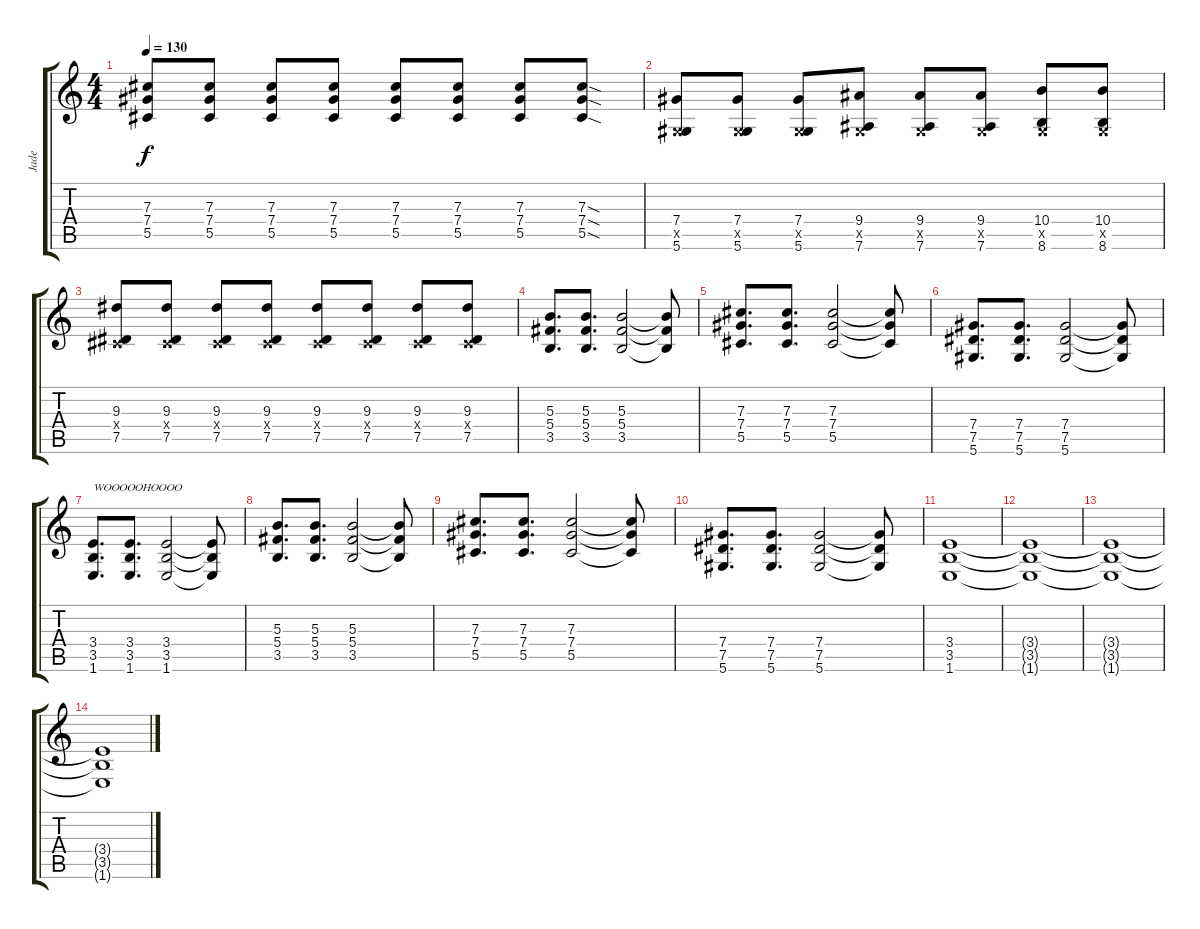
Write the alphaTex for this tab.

\track ("Jade  " "Jade  ") {instrument electricguitarclean}
\staff {score tabs}
\tuning (Eb4 Bb3 Gb3 Db3 Ab2 Eb2) {hide}
\ts (4 4)
\tempo 130
\clef g2
\ks c
(7.3 7.4 5.5).8{dy f} (7.3 7.4 5.5).8 (7.3 7.4 5.5).8 (7.3 7.4 5.5).8 (7.3 7.4 5.5).8 (7.3 7.4 5.5).8 (7.3 7.4 5.5).8 (7.3{sod} 7.4{sod} 5.5{sod}).8 |
(7.4 0.5{x} 5.6).8 (7.4 0.5{x} 5.6).8 (7.4 0.5{x} 5.6).8 (9.4 0.5{x} 7.6).8 (9.4 0.5{x} 7.6).8 (9.4 0.5{x} 7.6).8 (10.4 0.5{x} 8.6).8 (10.4 0.5{x} 8.6).8 |
(9.3 0.4{x} 7.5).8 (9.3 0.4{x} 7.5).8 (9.3 0.4{x} 7.5).8 (9.3 0.4{x} 7.5).8 (9.3 0.4{x} 7.5).8 (9.3 0.4{x} 7.5).8 (9.3 0.4{x} 7.5).8 (9.3 0.4{x} 7.5).8 |
(5.3 5.4 3.5).8{d} (5.3 5.4 3.5).8{d} (5.3 5.4 3.5).2 (5.3{t} 5.4{t} 3.5{t}).8 |
(7.3 7.4 5.5).8{d} (7.3 7.4 5.5).8{d} (7.3 7.4 5.5).2 (7.3{t} 7.4{t} 5.5{t}).8 |
(7.4 7.5 5.6).8{d} (7.4 7.5 5.6).8{d} (7.4 7.5 5.6).2 (7.4{t} 7.5{t} 5.6{t}).8 |
(3.4 3.5 1.6).8{d txt "WOOOOOHOOOO"} (3.4 3.5 1.6).8{d} (3.4 3.5 1.6).2 (3.4{t} 3.5{t} 1.6{t}).8 |
(5.3 5.4 3.5).8{d} (5.3 5.4 3.5).8{d} (5.3 5.4 3.5).2 (5.3{t} 5.4{t} 3.5{t}).8 |
(7.3 7.4 5.5).8{d} (7.3 7.4 5.5).8{d} (7.3 7.4 5.5).2 (7.3{t} 7.4{t} 5.5{t}).8 |
(7.4 7.5 5.6).8{d} (7.4 7.5 5.6).8{d} (7.4 7.5 5.6).2 (7.4{t} 7.5{t} 5.6{t}).8 |
(3.4 3.5 1.6).1 |
(3.4{t} 3.5{t} 1.6{t}).1{volume 10} |
(3.4{t} 3.5{t} 1.6{t}).1{volume 5} |
(3.4{t} 3.5{t} 1.6{t}).1{volume 4}
